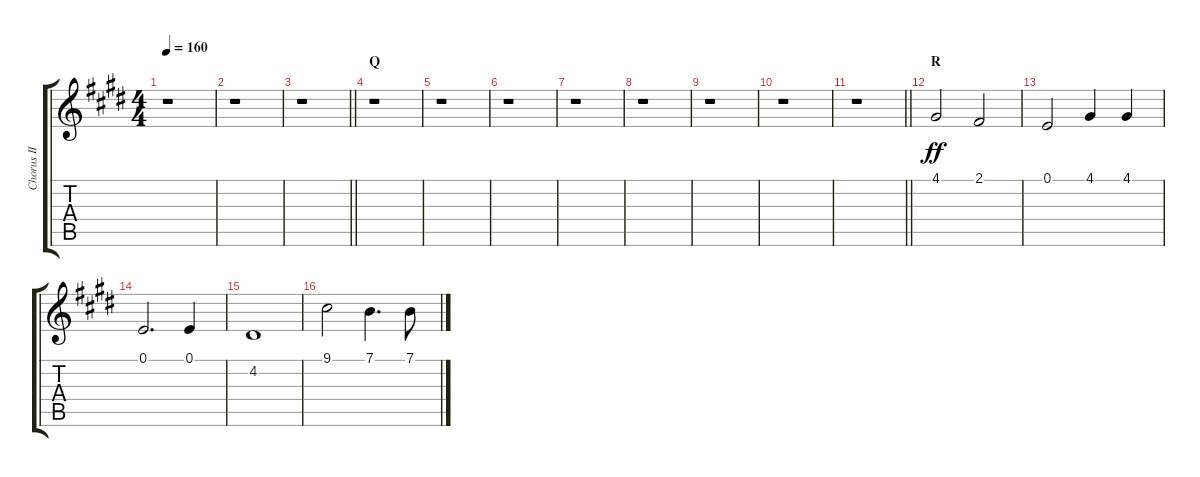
\track ("Chorus II" "Chorus II") {instrument voiceoohs}
\staff {score tabs}
\tuning (E4 B3 G3 D3 A2 E2) {hide}
\ts (4 4)
\tempo 160
\clef g2
\ks e
r.1{dy ff} |
r.1 |
\barLineRight lightlight
r.1 |
\section ("" "Q")
r.1 |
r.1 |
r.1 |
r.1 |
r.1 |
r.1 |
r.1 |
\barLineRight lightlight
r.1 |
\section ("" "R")
4.1.2 2.1.2 |
0.1.2 4.1.4 4.1.4 |
0.1.2{d} 0.1.4 |
4.2.1 |
9.1.2 7.1.4{d} 7.1.8
